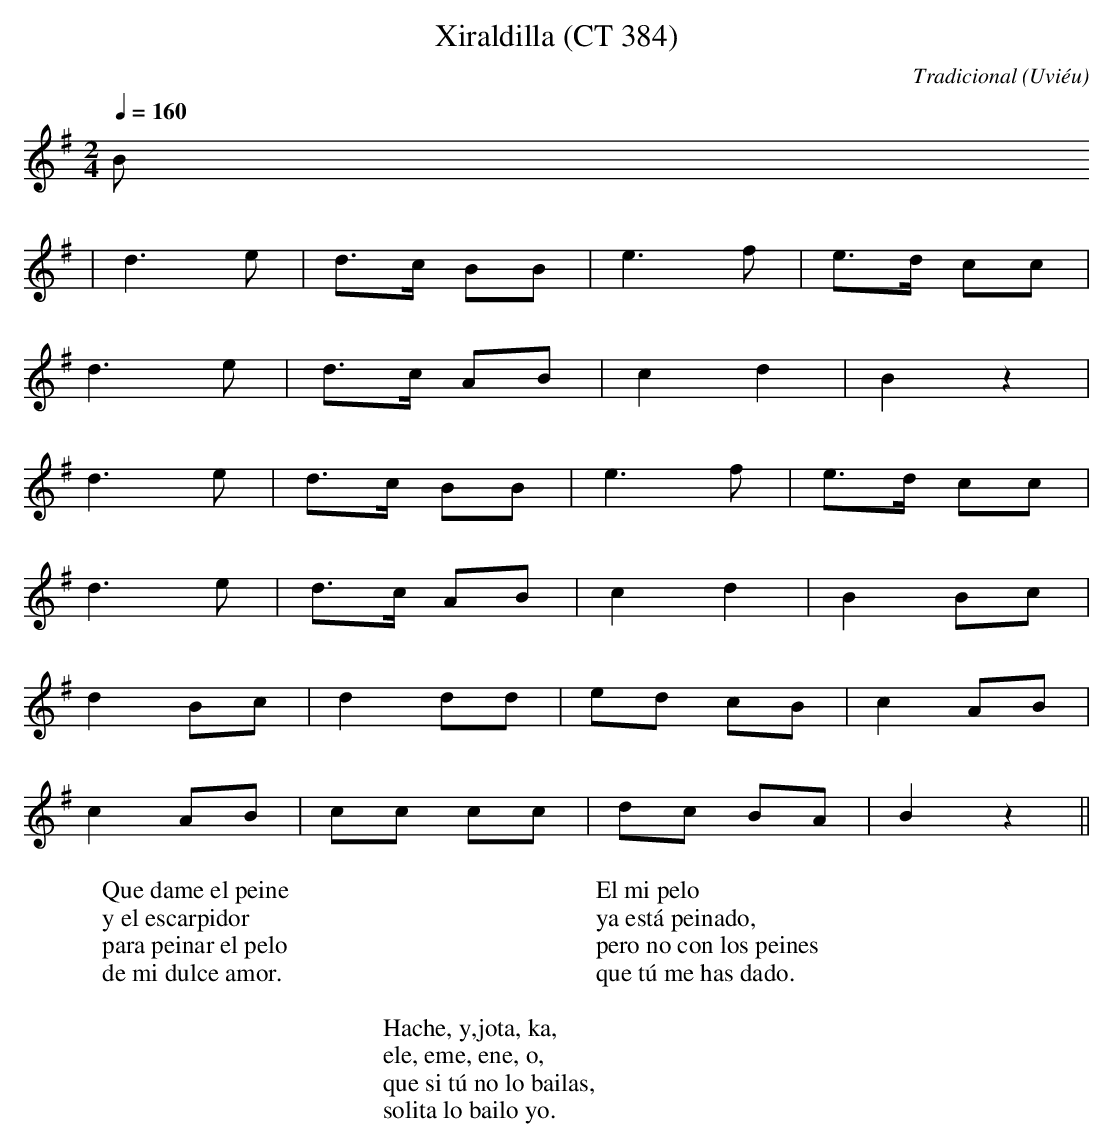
X:1
T:Xiraldilla (CT 384)
C:Tradicional
O:Uviéu
M:2/4
L:1/8
Q:1/4=160
W:Que dame el peine
W:y el escarpidor
W:para peinar el pelo
W:de mi dulce amor.
W:
W:El mi pelo
W:ya está peinado,
W:pero no con los peines
W:que tú me has dado.
W:
W:Hache, y,jota, ka,
W:ele, eme, ene, o,
W:que si tú no lo bailas,
W:solita lo bailo yo.
K:G
B
|d3 e|d>c BB|e3 f|e>d cc|
d3 e|d>c AB|c2 d2|B2 z2|
d3 e|d>c BB|e3 f|e>d cc|
d3 e|d>c AB|c2 d2|B2 Bc|
d2 Bc|d2 dd|ed cB|c2 AB|
c2 AB|cc cc|dc BA|B2 z2||
